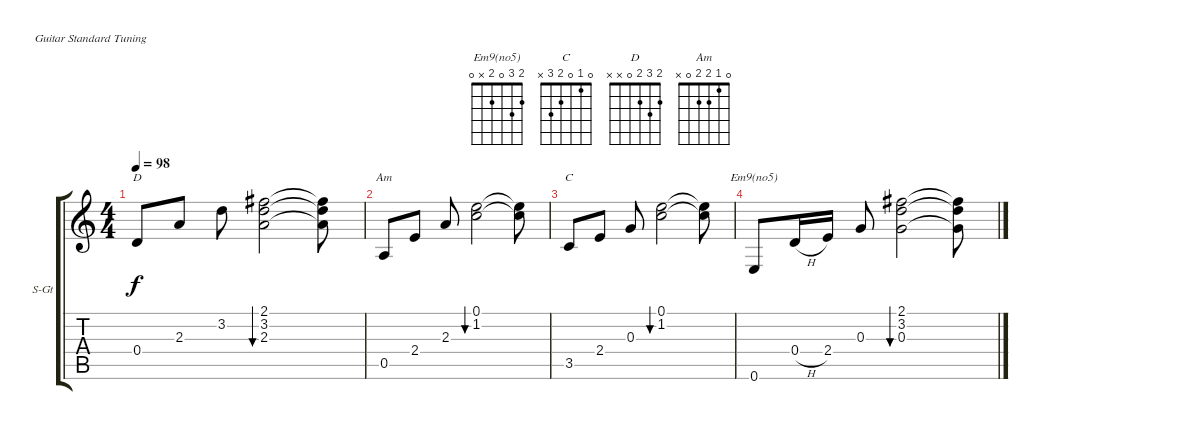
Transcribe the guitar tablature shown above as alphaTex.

\defaultSystemsLayout 4
\bracketExtendMode groupsimilarinstruments
\firstSystemTrackNameOrientation horizontal
\otherSystemsTrackNameOrientation horizontal
\track ("Steel Guitar" "S-Gt") {instrument acousticguitarsteel}
\staff {score tabs}
\tuning (E4 B3 G3 D3 A2 E2)
\chord ("Em9(no5)" 2 3 0 2 x 0)
\chord ("C" 0 1 0 2 3 x)
\chord ("D" 2 3 2 0 x x)
\chord ("Am" 0 1 2 2 0 x)
\ts (4 4)
\tempo 98
\clef g2
\ks c
0.4.8{ch "D" dy f} 2.3.8 3.2.8 (2.1 3.2 2.3).2{bu 30} (2.1{t} 3.2{t} 2.3{t}).8 |
0.5.8{ch "Am"} 2.4.8 2.3.8 (0.1 1.2).2{bu 30} (0.1{t} 1.2{t}).8 |
3.5.8{ch "C"} 2.4.8 0.3.8 (0.1 1.2).2{bu 30} (0.1{t} 1.2{t}).8 |
0.6.8{ch "Em9(no5)"} 0.4{h}.16 2.4.16 0.3.8 (2.1 3.2 0.3).2{bu 30} (2.1{t} 3.2{t} 0.3{t}).8
